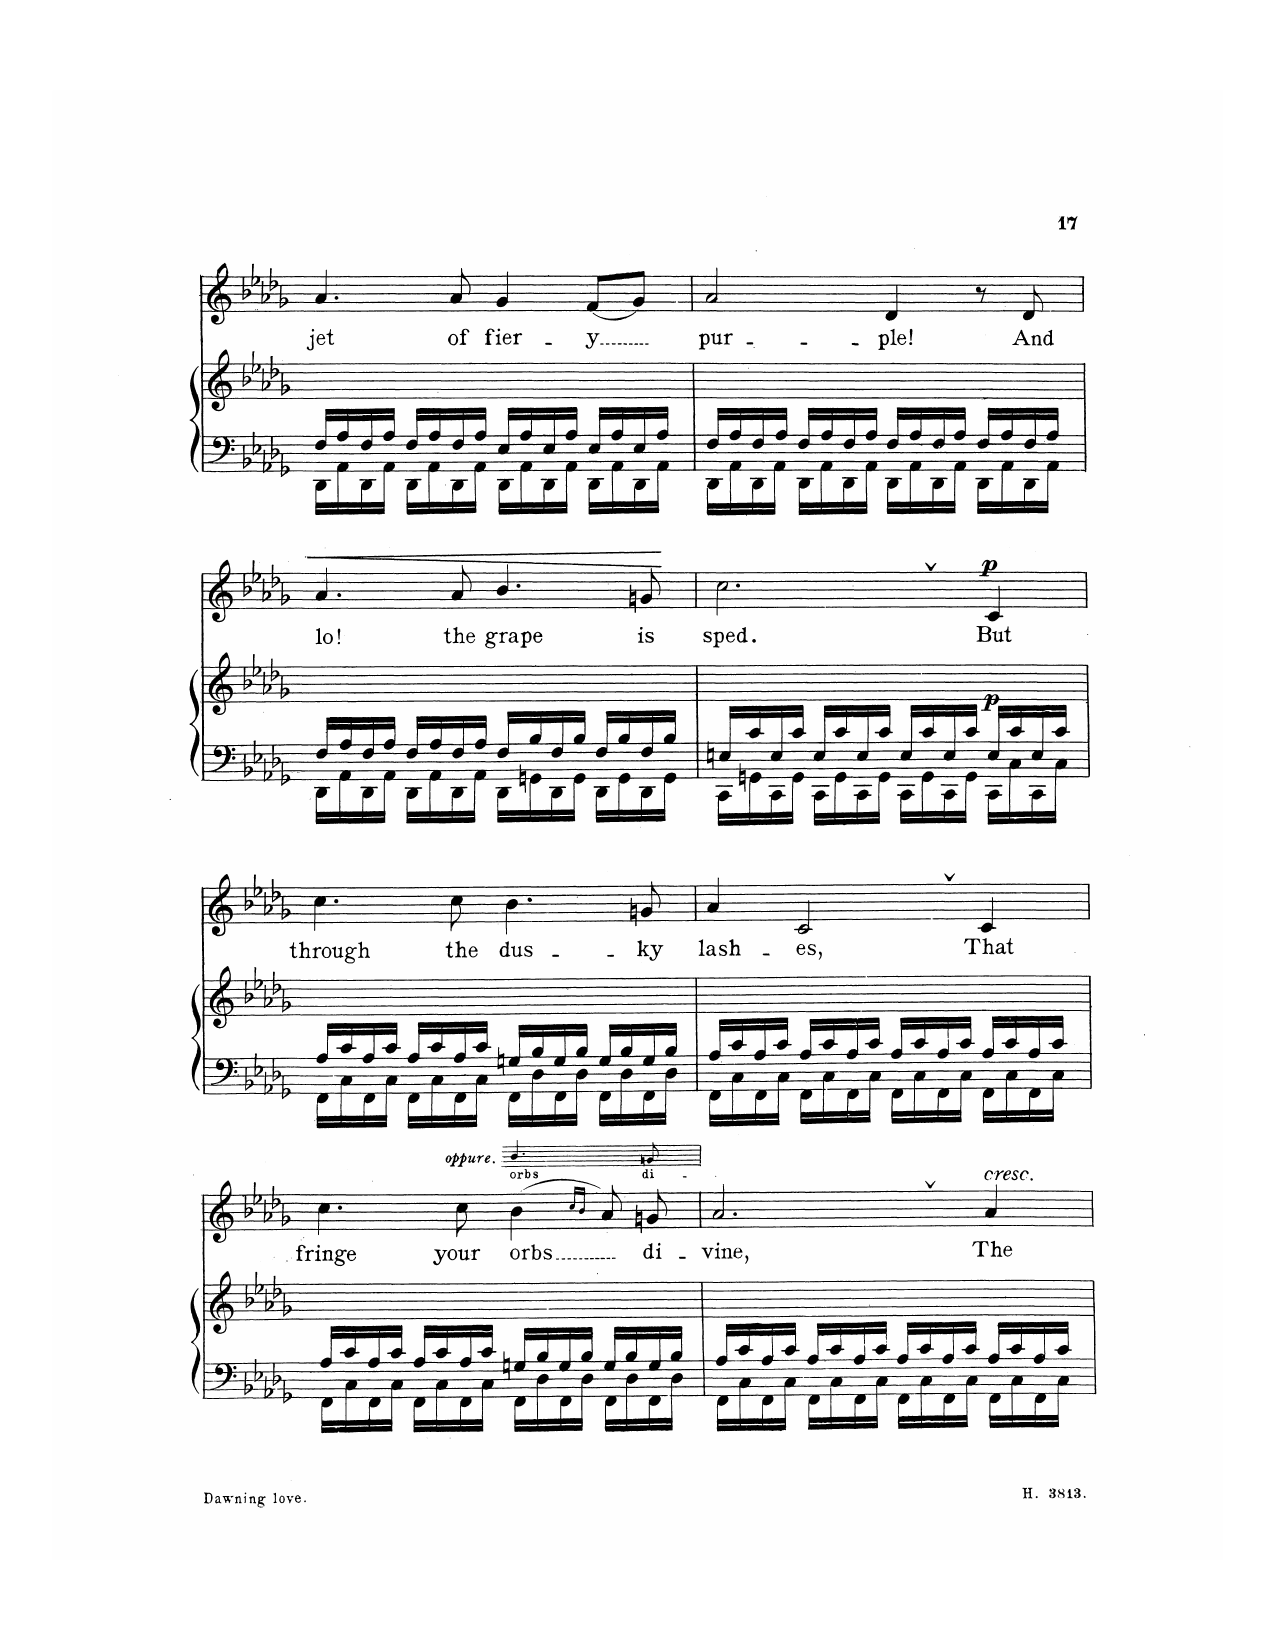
**kern	**kern	**dynam	**kern	**text	**dynam	**kern	**text
*part3	*part3	*part3	*part2	*part2	*part2	*part1	*part1
*staff4	*staff3	*staff3/4	*staff2	*staff2	*staff2	*staff1	*staff1
*I"Piano	*	*	*I"Baritone	*	*	*I"Voice	*
*I'Pno	*	*	*	*	*	*	*
*clefF4	*clefG2	*	*clefGv2	*	*	*clefG2	*
*k[b-e-a-d-g-]	*k[b-e-a-d-g-]	*	*k[b-e-a-d-g-]	*	*	*k[b-e-a-d-g-]	*
*M4/4	*M4/4	*	*M4/4	*	*	*M4/4	*
*met(c)	*met(c)	*	*met(c)	*	*	*met(c)	*
=7	=7	=7	=7	=7	=7	=7	=7
*^	*	*	*	*	*	*	*
16F/LL	16DD-\LL	1ryy	.	4.A-/	jet	.	1r	.
16A-/	16AA-\	.	.	.	.	.	.	.
16F/	16DD-\	.	.	.	.	.	.	.
16A-/JJ	16AA-\JJ	.	.	.	.	.	.	.
16F/LL	16DD-\LL	.	.	.	.	.	.	.
16A-/	16AA-\	.	.	.	.	.	.	.
16F/	16DD-\	.	.	8A-/	of	.	.	.
16A-/JJ	16AA-\JJ	.	.	.	.	.	.	.
16E-/LL	16DD-\LL	.	.	4G-/	fier-	.	.	.
16A-/	16AA-\	.	.	.	.	.	.	.
16E-/	16DD-\	.	.	.	.	.	.	.
16A-/JJ	16AA-\JJ	.	.	.	.	.	.	.
16E-/LL	16DD-\LL	.	.	(8F/L	-y	.	.	.
16A-/	16AA-\	.	.	.	.	.	.	.
16E-/	16DD-\	.	.	8G-/J)	.	.	.	.
16A-/JJ	16AA-\JJ	.	.	.	.	.	.	.
=8	=8	=8	=8	=8	=8	=8	=8	=8
16F/LL	16DD-\LL	1ryy	.	2A-/	pur-	.	1r	.
16A-/	16AA-\	.	.	.	.	.	.	.
16F/	16DD-\	.	.	.	.	.	.	.
16A-/JJ	16AA-\JJ	.	.	.	.	.	.	.
16F/LL	16DD-\LL	.	.	.	.	.	.	.
16A-/	16AA-\	.	.	.	.	.	.	.
16F/	16DD-\	.	.	.	.	.	.	.
16A-/JJ	16AA-\JJ	.	.	.	.	.	.	.
16F/LL	16DD-\LL	.	.	4D-/	-ple!	.	.	.
16A-/	16AA-\	.	.	.	.	.	.	.
16F/	16DD-\	.	.	.	.	.	.	.
16A-/JJ	16AA-\JJ	.	.	.	.	.	.	.
16F/LL	16DD-\LL	.	.	8r	.	.	.	.
16A-/	16AA-\	.	.	.	.	.	.	.
16F/	16DD-\	.	.	8D-/	And	.	.	.
16A-/JJ	16AA-\JJ	.	.	.	.	.	.	.
=9	=9	=9	=9	=9	=9	=9	=9	=9
!	!	!	!	!	!	!LO:HP:b	!	!
16F/LL	16DD-\LL	1ryy	.	4.A-/	lo!	<	1r	.
16A-/	16AA-\	.	.	.	.	.	.	.
16F/	16DD-\	.	.	.	.	.	.	.
16A-/JJ	16AA-\JJ	.	.	.	.	.	.	.
16F/LL	16DD-\LL	.	.	.	.	.	.	.
16A-/	16AA-\	.	.	.	.	.	.	.
16F/	16DD-\	.	.	8A-/	the	.	.	.
16A-/JJ	16AA-\JJ	.	.	.	.	.	.	.
16F/LL	16DD-\LL	.	.	4.B-\	grape	.	.	.
16B-/	16GGn\	.	.	.	.	.	.	.
16F/	16DD-\	.	.	.	.	.	.	.
16B-/JJ	16GG\JJ	.	.	.	.	.	.	.
16F/LL	16DD-\LL	.	.	.	.	.	.	.
16B-/	16GG\	.	.	.	.	.	.	.
16F/	16DD-\	.	.	8Gn/	is	[	.	.
16B-/JJ	16GG\JJ	.	.	.	.	.	.	.
=10	=10	=10	=10	=10	=10	=10	=10	=10
16En/LL	16CC\LL	2.ryy	.	2.c,\	sped.	.	1r	.
16c/	16GGn\	.	.	.	.	.	.	.
16E/	16CC\	.	.	.	.	.	.	.
16c/JJ	16GG\JJ	.	.	.	.	.	.	.
16E/LL	16CC\LL	.	.	.	.	.	.	.
16c/	16GG\	.	.	.	.	.	.	.
16E/	16CC\	.	.	.	.	.	.	.
16c/JJ	16GG\JJ	.	.	.	.	.	.	.
16E/LL	16CC\LL	.	.	.	.	.	.	.
16c/	16GG\	.	.	.	.	.	.	.
16E/	16CC\	.	.	.	.	.	.	.
16c/JJ	16GG\JJ	.	.	.	.	.	.	.
!	!	!	!LO:DY:b	!	!	!LO:DY:a	!	!
16E/LL	16CC\LL	4ryy	p	4C/	But	p	.	.
16c/	16C\	.	.	.	.	.	.	.
16E/	16CC\	.	.	.	.	.	.	.
16c/JJ	16C\JJ	.	.	.	.	.	.	.
=11	=11	=11	=11	=11	=11	=11	=11	=11
16A-/LL	16FF\LL	1ryy	.	4.c\	through	.	1r	.
16c/	16C\	.	.	.	.	.	.	.
16A-/	16FF\	.	.	.	.	.	.	.
16c/JJ	16C\JJ	.	.	.	.	.	.	.
16A-/LL	16FF\LL	.	.	.	.	.	.	.
16c/	16C\	.	.	.	.	.	.	.
16A-/	16FF\	.	.	8c\	the	.	.	.
16c/JJ	16C\JJ	.	.	.	.	.	.	.
16Gn/LL	16FF\LL	.	.	4.B-\	dus-	.	.	.
16B-/	16D-\	.	.	.	.	.	.	.
16G/	16FF\	.	.	.	.	.	.	.
16B-/JJ	16D-\JJ	.	.	.	.	.	.	.
16G/LL	16FF\LL	.	.	.	.	.	.	.
16B-/	16D-\	.	.	.	.	.	.	.
16G/	16FF\	.	.	8Gn/	-ky	.	.	.
16B-/JJ	16D-\JJ	.	.	.	.	.	.	.
=12	=12	=12	=12	=12	=12	=12	=12	=12
16A-/LL	16FF\LL	1ryy	.	4A-/	lash-	.	1r	.
16c/	16C\	.	.	.	.	.	.	.
16A-/	16FF\	.	.	.	.	.	.	.
16c/JJ	16C\JJ	.	.	.	.	.	.	.
16A-/LL	16FF\LL	.	.	2C,/	-es,	.	.	.
16c/	16C\	.	.	.	.	.	.	.
16A-/	16FF\	.	.	.	.	.	.	.
16c/JJ	16C\JJ	.	.	.	.	.	.	.
16A-/LL	16FF\LL	.	.	.	.	.	.	.
16c/	16C\	.	.	.	.	.	.	.
16A-/	16FF\	.	.	.	.	.	.	.
16c/JJ	16C\JJ	.	.	.	.	.	.	.
16A-/LL	16FF\LL	.	.	4C/	That	.	.	.
16c/	16C\	.	.	.	.	.	.	.
16A-/	16FF\	.	.	.	.	.	.	.
16c/JJ	16C\JJ	.	.	.	.	.	.	.
=13	=13	=13	=13	=13	=13	=13	=13	=13
16A-/LL	16FF\LL	1ryy	.	4.c\	fringe	.	1r	.
16c/	16C\	.	.	.	.	.	.	.
16A-/	16FF\	.	.	.	.	.	.	.
16c/JJ	16C\JJ	.	.	.	.	.	.	.
16A-/LL	16FF\LL	.	.	.	.	.	.	.
16c/	16C\	.	.	.	.	.	.	.
!	!	!	!	!LO:TX:i:t=oppure	!	!	!	!
16A-/	16FF\	.	.	8c\	your	.	.	.
16c/JJ	16C\JJ	.	.	.	.	.	.	.
2ryy	2ryy	.	.	2ryy	.	.	.	.
=14-	=14-	=14-	=14-	=14-	=14-	=14-	=14-	=14-
16Gn/LL	16FF\LL	2ryy	.	(4B-\	orbs	.	4.b-\	orbs
16B-/	16D-\	.	.	.	.	.	.	.
16G/	16FF\	.	.	.	.	.	.	.
16B-/JJ	16D-\JJ	.	.	.	.	.	.	.
.	.	.	.	16qc/LL	.	.	.	.
.	.	.	.	16qB-/JJ	.	.	.	.
16G/LL	16FF\LL	.	.	8A-/)	.	.	.	.
16B-/	16D-\	.	.	.	.	.	.	.
16G/	16FF\	.	.	8Gn/	di-	.	8gn/	di –
16B-/JJ	16D-\JJ	.	.	.	.	.	.	.
=15	=15	=15	=15	=15	=15	=15	=15	=15
16A-/LL	16FF\LL	1ryy	.	2.A-,/	-vine,	.	1r	.
16c/	16C\	.	.	.	.	.	.	.
16A-/	16FF\	.	.	.	.	.	.	.
16c/JJ	16C\JJ	.	.	.	.	.	.	.
16A-/LL	16FF\LL	.	.	.	.	.	.	.
16c/	16C\	.	.	.	.	.	.	.
16A-/	16FF\	.	.	.	.	.	.	.
16c/JJ	16C\JJ	.	.	.	.	.	.	.
16A-/LL	16FF\LL	.	.	.	.	.	.	.
16c/	16C\	.	.	.	.	.	.	.
16A-/	16FF\	.	.	.	.	.	.	.
16c/JJ	16C\JJ	.	.	.	.	.	.	.
!	!	!	!	!LO:TX:a:i:t=cresc.	!	!	!	!
16A-/LL	16FF\LL	.	.	4A-/	The	.	.	.
16c/	16C\	.	.	.	.	.	.	.
16A-/	16FF\	.	.	.	.	.	.	.
16c/JJ	16C\JJ	.	.	.	.	.	.	.
*v	*v	*	*	*	*	*	*	*
=	=	=	=	=	=	=	=
*-	*-	*-	*-	*-	*-	*-	*-
